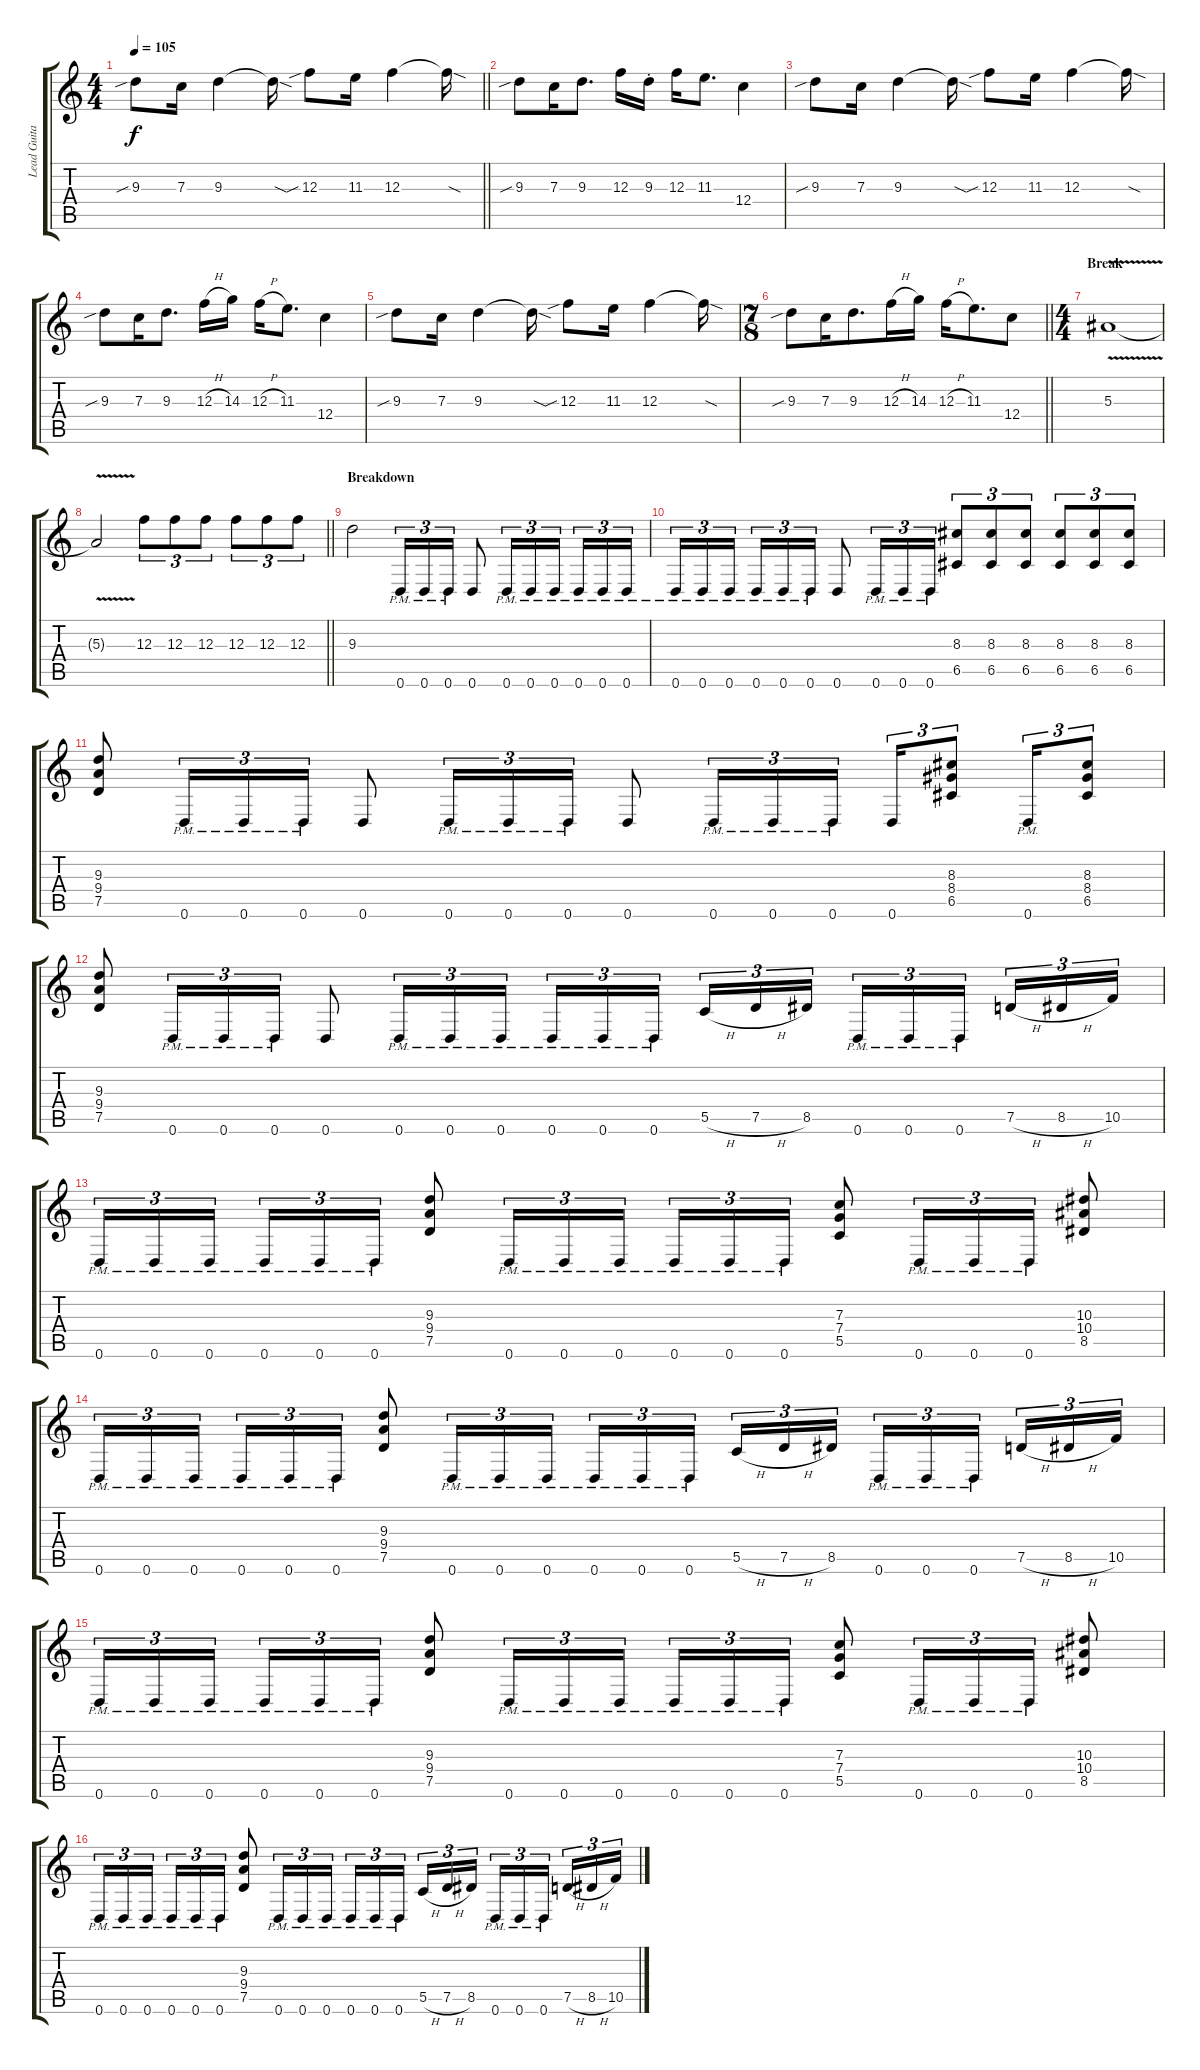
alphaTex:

\track ("Lead Guitar 2" "Lead Guita") {instrument overdrivenguitar}
\staff {score tabs}
\tuning (D4 A3 F3 C3 G2 D2) {hide}
\ts (4 4)
\tempo 105
\clef g2
\barLineRight lightlight
\ks c
9.3{sib}.8{dy f} 7.3.16 9.3.4 9.3{sod t}.16 12.3{sib}.8 11.3.16 12.3.4 12.3{sod t}.16 |
9.3{sib}.8 7.3.16 9.3.8{d} 12.3.16 9.3{st}.16 12.3.16 11.3.8{d} 12.4.4 |
9.3{sib}.8 7.3.16 9.3.4 9.3{sod t}.16 12.3{sib}.8 11.3.16 12.3.4 12.3{sod t}.16 |
9.3{sib}.8 7.3.16 9.3.8{d} 12.3{h}.16 14.3.16 12.3{h}.16 11.3.8{d} 12.4.4 |
9.3{sib}.8 7.3.16 9.3.4 9.3{sod t}.16 12.3{sib}.8 11.3.16 12.3.4 12.3{sod t}.16 |
\ts (7 8)
\barLineRight lightlight
9.3{sib}.8 7.3.16 9.3.8{d} 12.3{h}.16 14.3.16 12.3{h}.16 11.3.8{d} 12.4.8 |
\ts (4 4)
\section ("" "Break")
5.3{v}.1 |
\barLineRight lightlight
5.3{v t}.2 12.3.8{tu (3 2)} 12.3.8{tu (3 2)} 12.3.8{tu (3 2)} 12.3.8{tu (3 2)} 12.3.8{tu (3 2)} 12.3.8{tu (3 2)} |
\section ("" "Breakdown")
9.3.2 0.6{pm}.16{tu (3 2)} 0.6{pm}.16{tu (3 2)} 0.6{pm}.16{tu (3 2)} 0.6.8 0.6{pm}.16{tu (3 2)} 0.6{pm}.16{tu (3 2)} 0.6{pm}.16{tu (3 2) beam splitsecondary} 0.6{pm}.16{tu (3 2)} 0.6{pm}.16{tu (3 2)} 0.6{pm}.16{tu (3 2)} |
0.6{pm}.16{tu (3 2)} 0.6{pm}.16{tu (3 2)} 0.6{pm}.16{tu (3 2) beam splitsecondary} 0.6{pm}.16{tu (3 2)} 0.6{pm}.16{tu (3 2)} 0.6{pm}.16{tu (3 2)} 0.6.8 0.6{pm}.16{tu (3 2)} 0.6{pm}.16{tu (3 2)} 0.6{pm}.16{tu (3 2)} (8.3 6.5).8{tu (3 2)} (8.3 6.5).8{tu (3 2)} (8.3 6.5).8{tu (3 2)} (8.3 6.5).8{tu (3 2)} (8.3 6.5).8{tu (3 2)} (8.3 6.5).8{tu (3 2)} |
(9.3 9.4 7.5).8 0.6{pm}.16{tu (3 2)} 0.6{pm}.16{tu (3 2)} 0.6{pm}.16{tu (3 2)} 0.6.8 0.6{pm}.16{tu (3 2)} 0.6{pm}.16{tu (3 2)} 0.6{pm}.16{tu (3 2)} 0.6.8 0.6{pm}.16{tu (3 2)} 0.6{pm}.16{tu (3 2)} 0.6{pm}.16{tu (3 2)} 0.6.16{tu (3 2)} (8.3 8.4 6.5).8{tu (3 2)} 0.6{pm}.16{tu (3 2)} (8.3 8.4 6.5).8{tu (3 2)} |
(9.3 9.4 7.5).8 0.6{pm}.16{tu (3 2)} 0.6{pm}.16{tu (3 2)} 0.6{pm}.16{tu (3 2)} 0.6.8 0.6{pm}.16{tu (3 2)} 0.6{pm}.16{tu (3 2)} 0.6{pm}.16{tu (3 2)} 0.6{pm}.16{tu (3 2)} 0.6{pm}.16{tu (3 2)} 0.6{pm}.16{tu (3 2) beam splitsecondary} 5.5{h}.16{tu (3 2)} 7.5{h}.16{tu (3 2)} 8.5.16{tu (3 2)} 0.6{pm}.16{tu (3 2)} 0.6{pm}.16{tu (3 2)} 0.6{pm}.16{tu (3 2) beam splitsecondary} 7.5{h}.16{tu (3 2)} 8.5{h}.16{tu (3 2)} 10.5.16{tu (3 2)} |
0.6{pm}.16{tu (3 2)} 0.6{pm}.16{tu (3 2)} 0.6{pm}.16{tu (3 2) beam splitsecondary} 0.6{pm}.16{tu (3 2)} 0.6{pm}.16{tu (3 2)} 0.6{pm}.16{tu (3 2)} (9.3 9.4 7.5).8 0.6{pm}.16{tu (3 2)} 0.6{pm}.16{tu (3 2)} 0.6{pm}.16{tu (3 2)} 0.6{pm}.16{tu (3 2)} 0.6{pm}.16{tu (3 2)} 0.6{pm}.16{tu (3 2)} (7.3 7.4 5.5).8 0.6{pm}.16{tu (3 2)} 0.6{pm}.16{tu (3 2)} 0.6{pm}.16{tu (3 2)} (10.3 10.4 8.5).8 |
0.6{pm}.16{tu (3 2)} 0.6{pm}.16{tu (3 2)} 0.6{pm}.16{tu (3 2) beam splitsecondary} 0.6{pm}.16{tu (3 2)} 0.6{pm}.16{tu (3 2)} 0.6{pm}.16{tu (3 2)} (9.3 9.4 7.5).8 0.6{pm}.16{tu (3 2)} 0.6{pm}.16{tu (3 2)} 0.6{pm}.16{tu (3 2)} 0.6{pm}.16{tu (3 2)} 0.6{pm}.16{tu (3 2)} 0.6{pm}.16{tu (3 2) beam splitsecondary} 5.5{h}.16{tu (3 2)} 7.5{h}.16{tu (3 2)} 8.5.16{tu (3 2)} 0.6{pm}.16{tu (3 2)} 0.6{pm}.16{tu (3 2)} 0.6{pm}.16{tu (3 2) beam splitsecondary} 7.5{h}.16{tu (3 2)} 8.5{h}.16{tu (3 2)} 10.5.16{tu (3 2)} |
0.6{pm}.16{tu (3 2)} 0.6{pm}.16{tu (3 2)} 0.6{pm}.16{tu (3 2) beam splitsecondary} 0.6{pm}.16{tu (3 2)} 0.6{pm}.16{tu (3 2)} 0.6{pm}.16{tu (3 2)} (9.3 9.4 7.5).8 0.6{pm}.16{tu (3 2)} 0.6{pm}.16{tu (3 2)} 0.6{pm}.16{tu (3 2)} 0.6{pm}.16{tu (3 2)} 0.6{pm}.16{tu (3 2)} 0.6{pm}.16{tu (3 2)} (7.3 7.4 5.5).8 0.6{pm}.16{tu (3 2)} 0.6{pm}.16{tu (3 2)} 0.6{pm}.16{tu (3 2)} (10.3 10.4 8.5).8 |
0.6{pm}.16{tu (3 2)} 0.6{pm}.16{tu (3 2)} 0.6{pm}.16{tu (3 2) beam splitsecondary} 0.6{pm}.16{tu (3 2)} 0.6{pm}.16{tu (3 2)} 0.6{pm}.16{tu (3 2)} (9.3 9.4 7.5).8 0.6{pm}.16{tu (3 2)} 0.6{pm}.16{tu (3 2)} 0.6{pm}.16{tu (3 2)} 0.6{pm}.16{tu (3 2)} 0.6{pm}.16{tu (3 2)} 0.6{pm}.16{tu (3 2) beam splitsecondary} 5.5{h}.16{tu (3 2)} 7.5{h}.16{tu (3 2)} 8.5.16{tu (3 2)} 0.6{pm}.16{tu (3 2)} 0.6{pm}.16{tu (3 2)} 0.6{pm}.16{tu (3 2) beam splitsecondary} 7.5{h}.16{tu (3 2)} 8.5{h}.16{tu (3 2)} 10.5.16{tu (3 2)}
